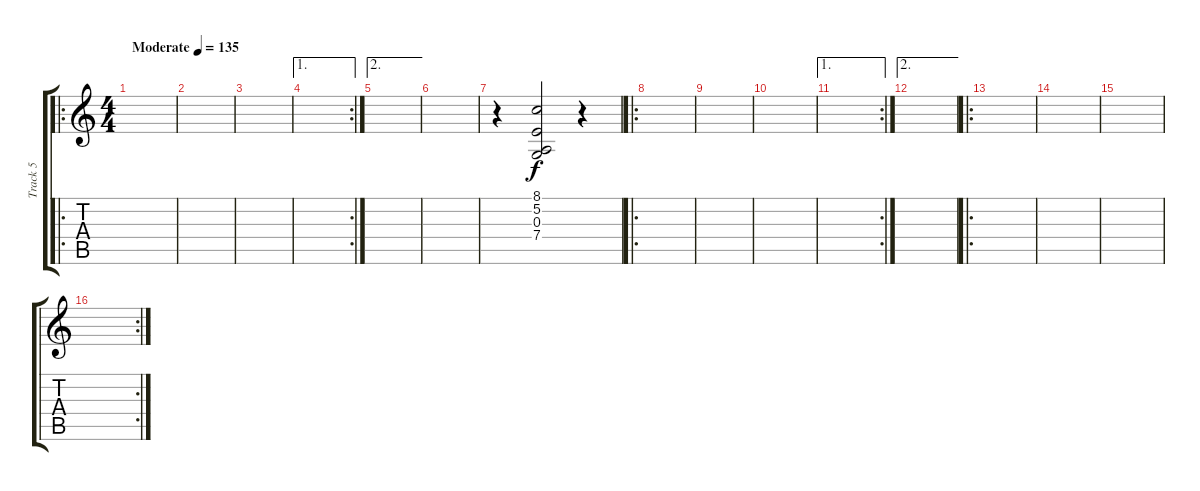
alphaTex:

\track ("Track 5" "Track 5") {instrument reversecymbal}
\staff {score tabs}
\tuning (E4 B3 G3 D3 A2 E2) {hide}
\ro
\ts (4 4)
\tempo (135 "Moderate")
\clef g2
\ks c
|
|
|
\ae 1
\rc 2
|
\ae 2
|
|
r.4 (8.1 5.2 0.3 7.4).2 r.4 |
\ro
|
|
|
\ae 1
\rc 2
|
\ae 2
|
\ro
|
|
|
\rc 2
